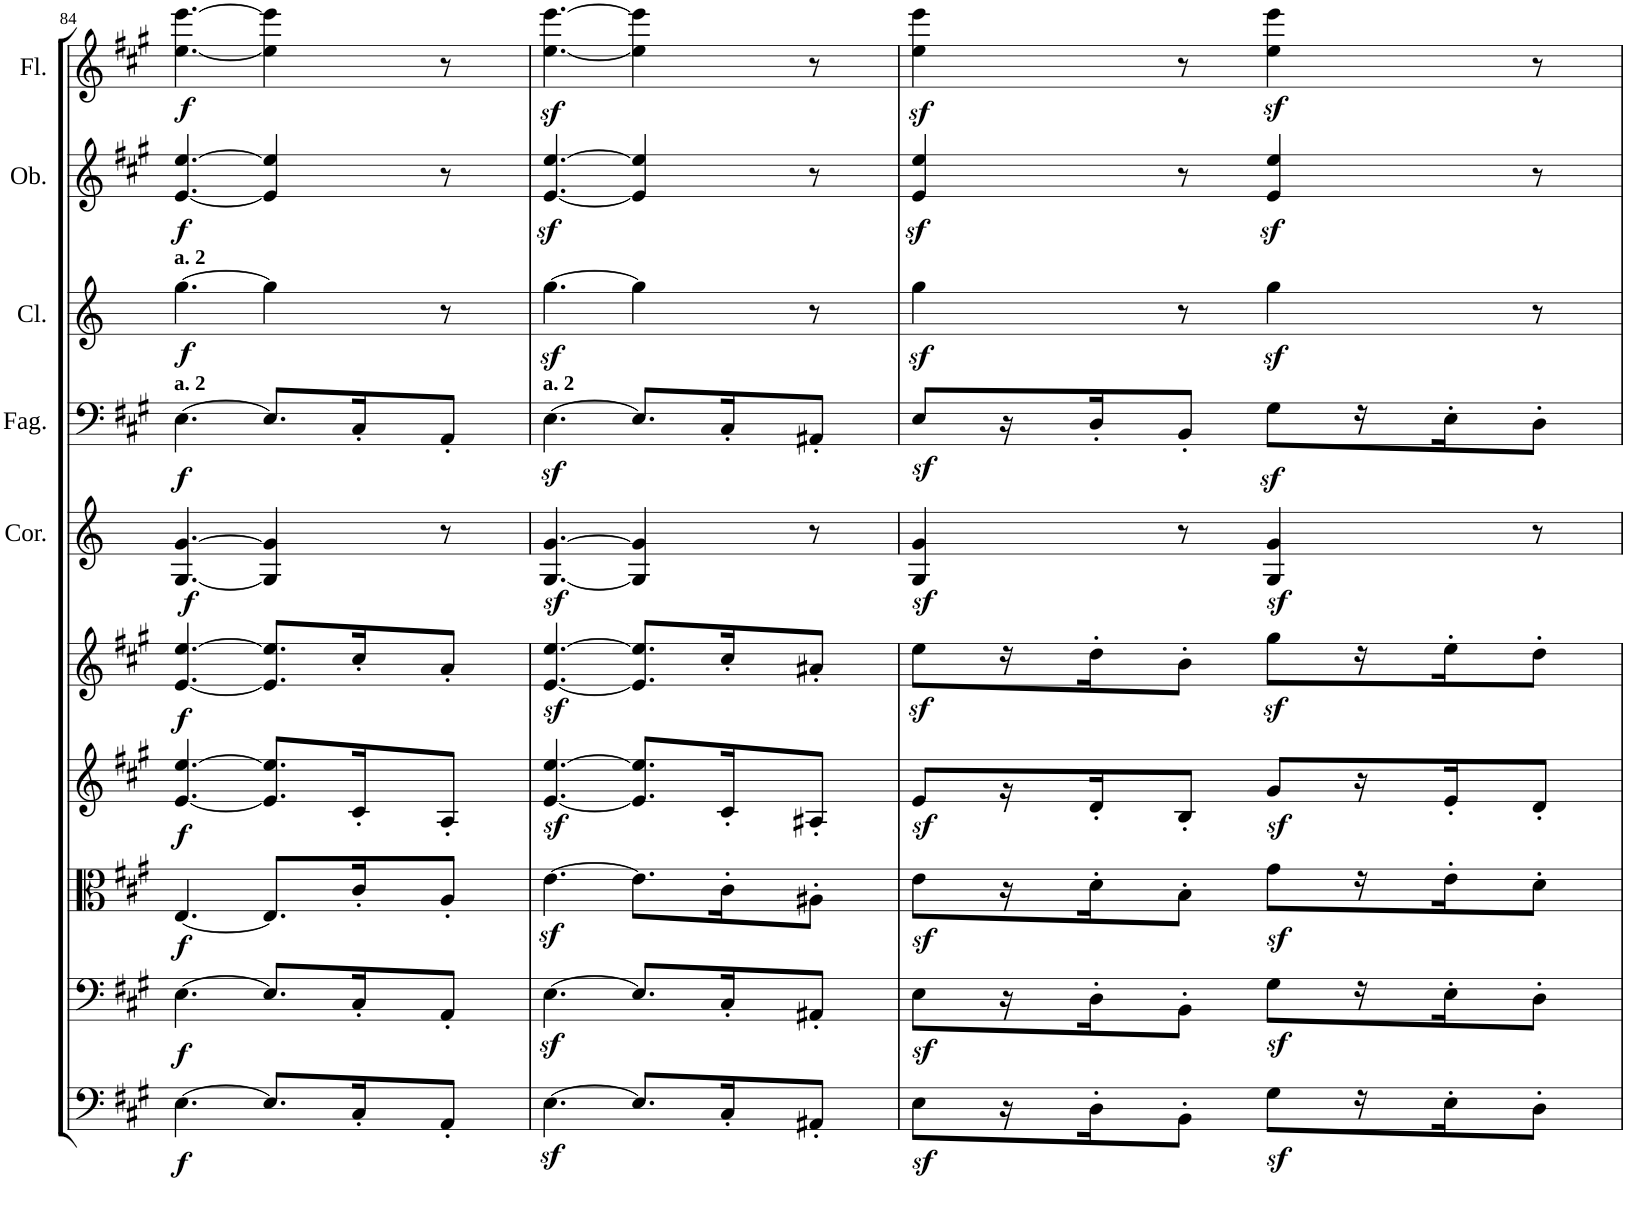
**kern	**dynam	**kern	**dynam	**kern	**dynam	**kern	**dynam	**kern	**dynam	**kern	**dynam	**kern	**dynam	**kern	**dynam	**kern	**dynam	**kern	**dynam
*part10	*part10	*part9	*part9	*part8	*part8	*part7	*part7	*part6	*part6	*part5	*part5	*part4	*part4	*part3	*part3	*part2	*part2	*part1	*part1
*staff10	*staff10	*staff9	*staff9	*staff8	*staff8	*staff7	*staff7	*staff6	*staff6	*staff5	*staff5	*staff4	*staff4	*staff3	*staff3	*staff2	*staff2	*staff1	*staff1
*I"Basso	*	*I"Violoncello	*	*I"Viola	*	*I"Violino II	*	*I"Violino I	*	*I"Corni in A	*	*I"Fagotti	*	*I"Clarinetti in A	*	*I"Oboi	*	*I"Flauti	*
*	*	*	*	*	*	*	*	*	*	*I'Cor.	*	*I'Fag.	*	*I'Cl.	*	*I'Ob.	*	*I'Fl.	*
!!LO:PB:g=z
*clefF4	*	*clefF4	*	*clefC3	*	*clefG2	*	*clefG2	*	*clefG2	*	*clefF4	*	*clefG2	*	*clefG2	*	*clefG2	*
*Trd7c12	*	*	*	*	*	*	*	*	*	*Trd2c3	*	*	*	*Trd2c3	*	*	*	*	*
*k[f#c#g#]	*	*k[f#c#g#]	*	*k[f#c#g#]	*	*k[f#c#g#]	*	*k[f#c#g#]	*	*k[]	*	*k[f#c#g#]	*	*k[]	*	*k[f#c#g#]	*	*k[f#c#g#]	*
*M6/8	*	*M6/8	*	*M6/8	*	*M6/8	*	*M6/8	*	*M6/8	*	*M6/8	*	*M6/8	*	*M6/8	*	*M6/8	*
=84	=84	=84	=84	=84	=84	=84	=84	=84	=84	=84	=84	=84	=84	=84	=84	=84	=84	=84	=84
!	!	!	!	!	!	!	!	!	!	!	!	!	!	!LO:TX:a:B:t=a. 2	!	!	!	!	!
!	!	!	!	!	!	!	!	!	!	!	!	!LO:TX:a:B:t=a. 2	!	!	!	!	!	!	!
!	!LO:DY:b	!	!LO:DY:b	!	!LO:DY:b	!	!LO:DY:b	!	!LO:DY:b	!	!LO:DY:b	!	!LO:DY:b	!	!LO:DY:b	!	!LO:DY:b	!	!LO:DY:b
[4.E\	f	[4.E\	f	[4.E/	f	[4.e/ [4.ee/	f	[4.e/ [4.ee/	f	[4.G/ [4.g/	f	[4.E\	f	[4.gg\	f	[4.e/ [4.ee/	f	[4.ee\ [4.eee\	f
8.E/L]	.	8.E/L]	.	8.E/L]	.	8.e/] 8.ee/]L	.	8.e/] 8.ee/]L	.	4G/] 4g/]	.	8.E/L]	.	4gg\]	.	4e/] 4ee/]	.	4ee\] 4eee\]	.
16C#'/K	.	16C#'/K	.	16c#'/K	.	16c#'/K	.	16cc#'/K	.	.	.	16C#'/K	.	.	.	.	.	.	.
8AA'/J	.	8AA'/J	.	8A'/J	.	8A'/J	.	8a'/J	.	8r	.	8AA'/J	.	8r	.	8r	.	8r	.
=85	=85	=85	=85	=85	=85	=85	=85	=85	=85	=85	=85	=85	=85	=85	=85	=85	=85	=85	=85
!	!	!	!	!	!	!	!	!	!	!	!	!LO:TX:a:B:t=a. 2	!	!	!	!	!	!	!
[4.Ez<^\	.	[4.Ez<^\	.	[4.ez<^\	.	[4.e/z<^ [4.ee/z<^	.	[4.e/z<^ [4.ee/z<^	.	[4.G/z<^ [4.g/z<^	.	[4.Ez<^\	.	[4.ggz<^\	.	[4.e/z<^ [4.ee/z<^	.	[4.ee\z<^ [4.eee\z<^	.
8.E/L]	.	8.E/L]	.	8.e\L]	.	8.e/] 8.ee/]L	.	8.e/] 8.ee/]L	.	4G/] 4g/]	.	8.E/L]	.	4gg\]	.	4e/] 4ee/]	.	4ee\] 4eee\]	.
16C#'/K	.	16C#'/K	.	16c#'\K	.	16c#'/K	.	16cc#'/K	.	.	.	16C#'/K	.	.	.	.	.	.	.
8AA#X'/J	.	8AA#X'/J	.	8A#X'\J	.	8A#X'/J	.	8a#X'/J	.	8r	.	8AA#X'/J	.	8r	.	8r	.	8r	.
=86	=86	=86	=86	=86	=86	=86	=86	=86	=86	=86	=86	=86	=86	=86	=86	=86	=86	=86	=86
8Ez<^\L	.	8Ez<^\L	.	8ez<^\L	.	8ez<^/L	.	8eez<^\L	.	4G/z<^ 4g/z<^	.	8Ez<^/L	.	4ggz<^\	.	4e/z<^ 4ee/z<^	.	4ee\z<^ 4eee\z<^	.
16r	.	16r	.	16r	.	16r	.	16r	.	.	.	16r	.	.	.	.	.	.	.
16D'\J	.	16D'\J	.	16d'\J	.	16d'/J	.	16dd'\J	.	.	.	16D'/J	.	.	.	.	.	.	.
8BB'\J	.	8BB'\J	.	8B'\J	.	8B'/J	.	8b'\J	.	8r	.	8BB'/J	.	8r	.	8r	.	8r	.
8G#z<^\L	.	8G#z<^\L	.	8g#z<^\L	.	8g#z<^/L	.	8gg#z<^\L	.	4G/z<^ 4g/z<^	.	8G#z<^\L	.	4ggz<^\	.	4e/z<^ 4ee/z<^	.	4ee\z<^ 4eee\z<^	.
16r	.	16r	.	16r	.	16r	.	16r	.	.	.	16r	.	.	.	.	.	.	.
16E'\J	.	16E'\J	.	16e'\J	.	16e'/J	.	16ee'\J	.	.	.	16E'\J	.	.	.	.	.	.	.
8D'\J	.	8D'\J	.	8d'\J	.	8d'/J	.	8dd'\J	.	8r	.	8D'\J	.	8r	.	8r	.	8r	.
=	=	=	=	=	=	=	=	=	=	=	=	=	=	=	=	=	=	=	=
*-	*-	*-	*-	*-	*-	*-	*-	*-	*-	*-	*-	*-	*-	*-	*-	*-	*-	*-	*-
